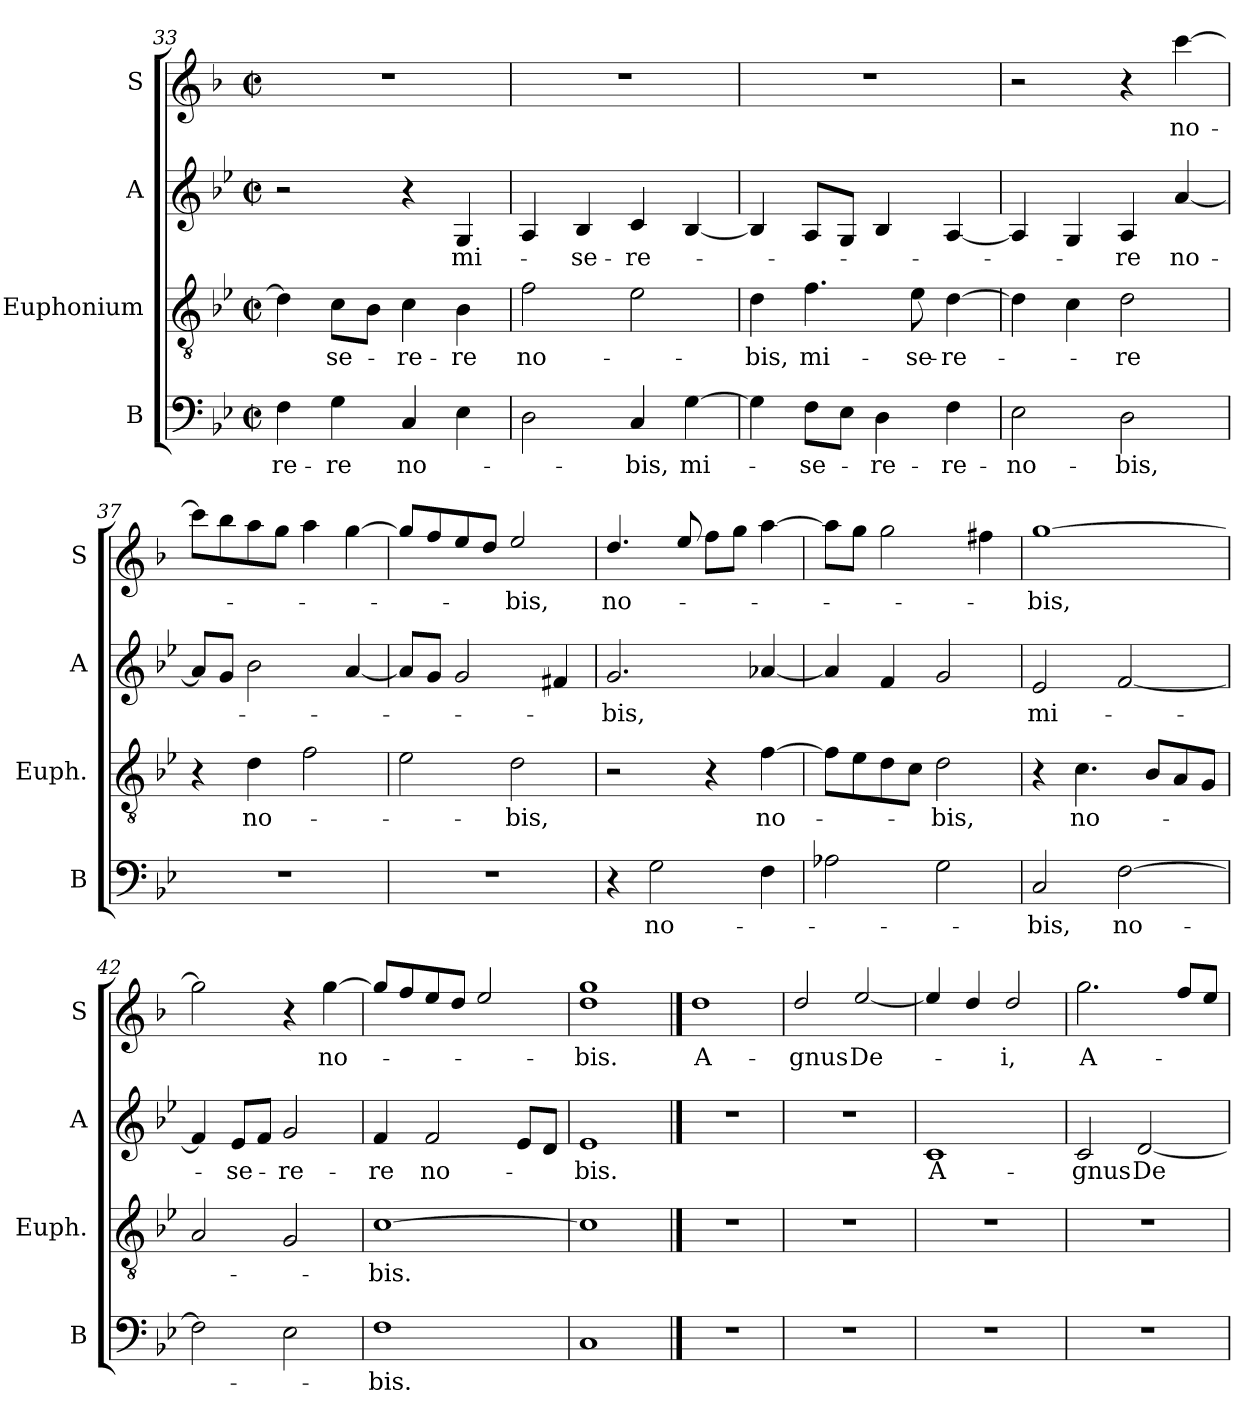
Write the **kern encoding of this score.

**kern	**text	**kern	**text	**kern	**text	**kern	**text
*part4	*part4	*part3	*part3	*part2	*part2	*part1	*part1
*staff4	*staff4	*staff3	*staff3	*staff2	*staff2	*staff1	*staff1
*I"B	*	*I"Euphonium	*	*I"A	*	*I"S	*
*I'B	*	*I'Euph.	*	*I'A	*	*I'S	*
!!LO:LB:g=z
*clefF4	*	*clefGv2	*	*clefG2	*	*clefG2	*
*	*	*	*	*	*	*ITrd4c7	*
*k[b-e-]	*	*k[b-e-]	*	*k[b-e-]	*	*k[b-e-]	*
*M2/2	*	*M2/2	*	*M2/2	*	*M2/2	*
*met(c|)	*	*met(c|)	*	*met(c|)	*	*met(c|)	*
=33	=33	=33	=33	=33	=33	=33	=33
!	!LO:LY:b	!	!	!	!	!	!
4F\	-re-	4d\]	.	2r	.	1r	.
!	!LO:LY:b	!	!LO:LY:b	!	!	!	!
4G\	-re	8c\L	-se-	.	.	.	.
.	.	8B-\J	.	.	.	.	.
!	!LO:LY:b	!	!LO:LY:b	!	!	!	!
4C/	no-	4c\	-re-	4r	.	.	.
!	!	!	!LO:LY:b	!	!LO:LY:b	!	!
4E-\	.	4B-\	-re	4G/	mi-	.	.
=34	=34	=34	=34	=34	=34	=34	=34
!	!	!	!LO:LY:b	!	!	!	!
2D\	.	2f\	no-	4A/	.	1r	.
!	!	!	!	!	!LO:LY:b	!	!
.	.	.	.	4B-/	-se-	.	.
!	!LO:LY:b	!	!	!	!LO:LY:b	!	!
4C/	-bis,	2e-\	.	4c/	-re-	.	.
!	!LO:LY:b	!	!	!	!	!	!
[4G\	mi-	.	.	[4B-/	.	.	.
=35	=35	=35	=35	=35	=35	=35	=35
!	!	!	!LO:LY:b	!	!	!	!
4G\]	.	4d\	-bis,	4B-/]	.	1r	.
!	!LO:LY:b	!	!LO:LY:b	!	!	!	!
8F\L	-se-	4.f\	mi-	8A/L	.	.	.
8E-\J	.	.	.	8G/J	.	.	.
!	!LO:LY:b	!	!	!	!	!	!
4D\	-re-	.	.	4B-/	.	.	.
!	!	!	!LO:LY:b	!	!	!	!
.	.	8e-\	-se-	.	.	.	.
!	!LO:LY:b	!	!LO:LY:b	!	!	!	!
4F\	-re-	[4d\	-re-	[4A/	.	.	.
=36	=36	=36	=36	=36	=36	=36	=36
!	!LO:LY:b	!	!	!	!	!	!
2E-\	-no-	4d\]	.	4A/]	.	2r	.
.	.	4c\	.	4G/	.	.	.
!	!LO:LY:b	!	!LO:LY:b	!	!LO:LY:b	!	!
2D\	-bis,	2d\	-re	4A/	-re	4r	.
!	!	!	!	!	!LO:LY:b	!	!LO:LY:b
.	.	.	.	[4a/	no-	[4ff\	no--
=37	=37	=37	=37	=37	=37	=37	=37
1r	.	4r	.	8a/L]	.	8ff\L]	.
.	.	.	.	8g/J	.	8ee-\	.
!	!	!	!LO:LY:b	!	!	!	!
.	.	4d\	no-	2b-\	.	8dd\	.
.	.	.	.	.	.	8cc\J	.
.	.	2f\	.	.	.	4dd\	.
.	.	.	.	[4a/	.	[4cc\	.
!!LO:PB:g=z
=38	=38	=38	=38	=38	=38	=38	=38
1r	.	2e-\	.	8a/L]	.	8cc/L]	.
.	.	.	.	8g/J	.	8b-/	.
.	.	.	.	2g/	.	8a/	.
.	.	.	.	.	.	8g/J	.
!	!	!	!LO:LY:b	!	!	!	!LO:LY:b
.	.	2d\	-bis,	.	.	2a/	-bis,
.	.	.	.	4f#X/	.	.	.
=39	=39	=39	=39	=39	=39	=39	=39
!	!	!	!	!	!LO:LY:b	!	!LO:LY:b
4r	.	2r	.	2.g/	-bis,	4.g/	no-
!	!LO:LY:b	!	!	!	!	!	!
2G\	no-	.	.	.	.	.	.
.	.	.	.	.	.	8a/	.
.	.	4r	.	.	.	8b-\L	.
.	.	.	.	.	.	8cc\J	.
!	!	!	!LO:LY:b	!	!	!	!
4F\	.	[4f\	no-	[4a-X/	.	[4dd\	.
=40	=40	=40	=40	=40	=40	=40	=40
2A-X\	.	8f\L]	.	4a-/]	.	8dd\L]	.
.	.	8e-\	.	.	.	8cc\J	.
.	.	8d\	.	4f/	.	2cc\	.
.	.	8c\J	.	.	.	.	.
!	!	!	!LO:LY:b	!	!	!	!
2G\	.	2d\	-bis,	2g/	.	.	.
.	.	.	.	.	.	4bn\	.
=41	=41	=41	=41	=41	=41	=41	=41
!	!LO:LY:b	!	!	!	!LO:LY:b	!	!LO:LY:b
2C/	-bis,	4r	.	2e-/	mi-	[1cc	-bis,
!	!	!	!LO:LY:b	!	!	!	!
.	.	4.c\	no-	.	.	.	.
!	!LO:LY:b	!	!	!	!	!	!
[2F\	no-	.	.	[2f/	.	.	.
.	.	8B-/L	.	.	.	.	.
.	.	8A/	.	.	.	.	.
.	.	8G/J	.	.	.	.	.
=42	=42	=42	=42	=42	=42	=42	=42
2F\]	.	2A/	.	4f/]	.	2cc\]	.
!	!	!	!	!	!LO:LY:b	!	!
.	.	.	.	8e-/L	-se-	.	.
.	.	.	.	8f/J	.	.	.
!	!	!	!	!	!LO:LY:b	!	!
2E-\	.	2G/	.	2g/	-re-	4r	.
!	!	!	!	!	!	!	!LO:LY:b
.	.	.	.	.	.	[4cc\	no-
=43	=43	=43	=43	=43	=43	=43	=43
!	!LO:LY:b	!	!LO:LY:b	!	!LO:LY:b	!	!
1F	-bis.	[1c	-bis.	4f/	-re	8cc/L]	.
.	.	.	.	.	.	8b-/	.
!	!	!	!	!	!LO:LY:b	!	!
.	.	.	.	2f/	no-	8a/	.
.	.	.	.	.	.	8g/J	.
.	.	.	.	.	.	2a/	.
.	.	.	.	8e-/L	.	.	.
.	.	.	.	8d/J	.	.	.
!!LO:LB:g=z
=44	=44	=44	=44	=44	=44	=44	=44
!	!	!	!	!	!LO:LY:b	!	!LO:LY:b
1C	.	1c]	.	1e-	-bis.	1g 1cc	-bis.
!!LO:LB:g=z
==45	==45	==45	==45	==45	==45	==45	==45
*	*	*	*	*	*	*MM110	*
!	!	!	!	!	!	!	!LO:LY:b
1r	.	1r	.	1r	.	1g	A-
=46	=46	=46	=46	=46	=46	=46	=46
!	!	!	!	!	!	!	!LO:LY:b
1r	.	1r	.	1r	.	2g/	-gnus
!	!	!	!	!	!	!	!LO:LY:b
.	.	.	.	.	.	[2a/	De-
=47	=47	=47	=47	=47	=47	=47	=47
!	!	!	!	!	!LO:LY:b	!	!
1r	.	1r	.	1c	A-	4a/]	.
.	.	.	.	.	.	4g/	.
!	!	!	!	!	!	!	!LO:LY:b
.	.	.	.	.	.	2g/	-i,
=48	=48	=48	=48	=48	=48	=48	=48
!	!	!	!	!	!LO:LY:b	!	!LO:LY:b
1r	.	1r	.	2c/	-gnus	2.cc\	A-
!	!	!	!	!	!LO:LY:b	!	!
.	.	.	.	[2d/	De-	.	.
.	.	.	.	.	.	8b-/L	.
.	.	.	.	.	.	8a/J	.
=	=	=	=	=	=	=	=
*-	*-	*-	*-	*-	*-	*-	*-
